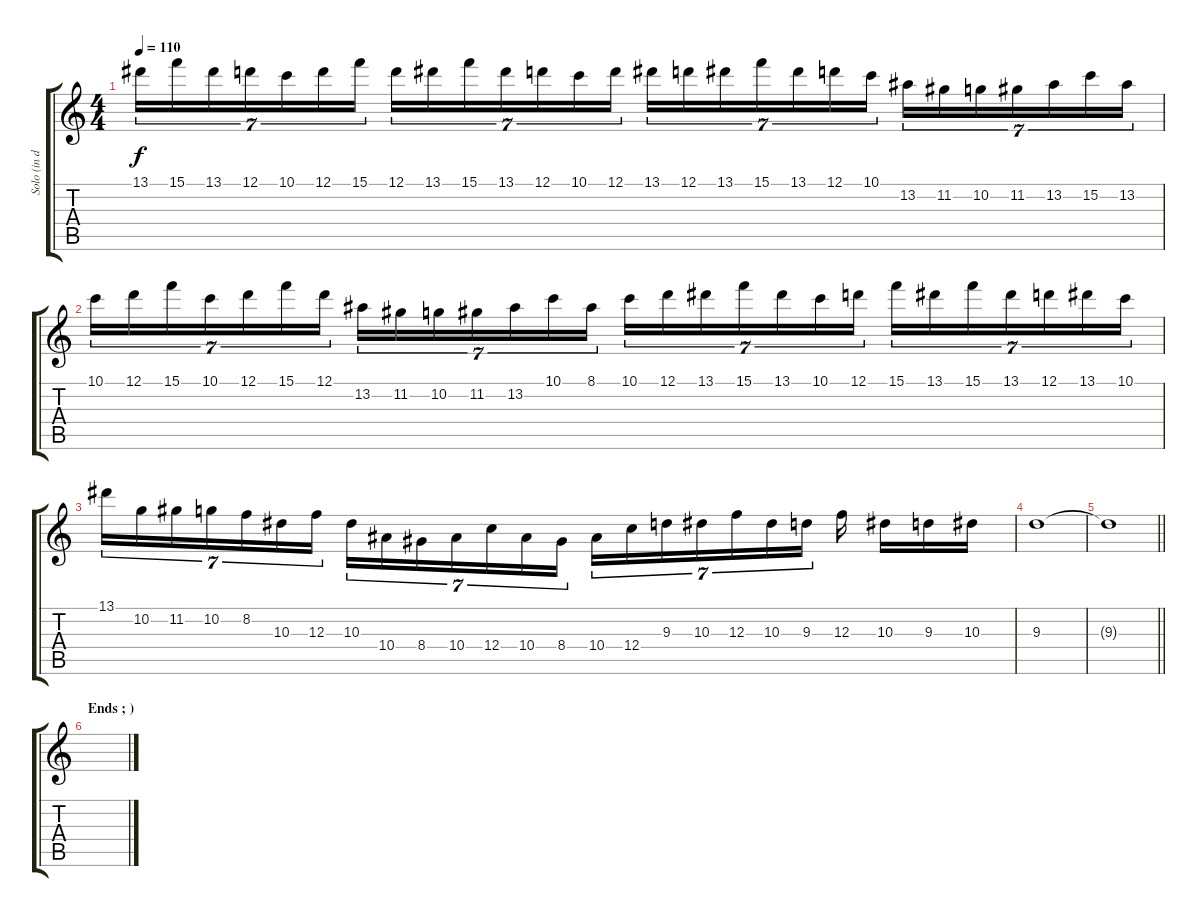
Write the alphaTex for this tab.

\track ("Solo (in drop C)" "Solo (in d") {instrument distortionguitar}
\staff {score tabs}
\tuning (D4 A3 F3 C3 G2 C2) {hide}
\ts (4 4)
\tempo 110
\clef g2
\ks c
13.1.16{tu (7 4) dy f} 15.1.16{tu (7 4)} 13.1.16{tu (7 4)} 12.1.16{tu (7 4)} 10.1.16{tu (7 4)} 12.1.16{tu (7 4)} 15.1.16{tu (7 4)} 12.1.16{tu (7 4)} 13.1.16{tu (7 4)} 15.1.16{tu (7 4)} 13.1.16{tu (7 4)} 12.1.16{tu (7 4)} 10.1.16{tu (7 4)} 12.1.16{tu (7 4)} 13.1.16{tu (7 4)} 12.1.16{tu (7 4)} 13.1.16{tu (7 4)} 15.1.16{tu (7 4)} 13.1.16{tu (7 4)} 12.1.16{tu (7 4)} 10.1.16{tu (7 4)} 13.2.16{tu (7 4)} 11.2.16{tu (7 4)} 10.2.16{tu (7 4)} 11.2.16{tu (7 4)} 13.2.16{tu (7 4)} 15.2.16{tu (7 4)} 13.2.16{tu (7 4)} |
10.1.16{tu (7 4)} 12.1.16{tu (7 4)} 15.1.16{tu (7 4)} 10.1.16{tu (7 4)} 12.1.16{tu (7 4)} 15.1.16{tu (7 4)} 12.1.16{tu (7 4)} 13.2.16{tu (7 4)} 11.2.16{tu (7 4)} 10.2.16{tu (7 4)} 11.2.16{tu (7 4)} 13.2.16{tu (7 4)} 10.1.16{tu (7 4)} 8.1.16{tu (7 4)} 10.1.16{tu (7 4)} 12.1.16{tu (7 4)} 13.1.16{tu (7 4)} 15.1.16{tu (7 4)} 13.1.16{tu (7 4)} 10.1.16{tu (7 4)} 12.1.16{tu (7 4)} 15.1.16{tu (7 4)} 13.1.16{tu (7 4)} 15.1.16{tu (7 4)} 13.1.16{tu (7 4)} 12.1.16{tu (7 4)} 13.1.16{tu (7 4)} 10.1.16{tu (7 4)} |
13.1.16{tu (7 4)} 10.2.16{tu (7 4)} 11.2.16{tu (7 4)} 10.2.16{tu (7 4)} 8.2.16{tu (7 4)} 10.3.16{tu (7 4)} 12.3.16{tu (7 4)} 10.3.16{tu (7 4)} 10.4.16{tu (7 4)} 8.4.16{tu (7 4)} 10.4.16{tu (7 4)} 12.4.16{tu (7 4)} 10.4.16{tu (7 4)} 8.4.16{tu (7 4)} 10.4.16{tu (7 4)} 12.4.16{tu (7 4)} 9.3.16{tu (7 4)} 10.3.16{tu (7 4)} 12.3.16{tu (7 4)} 10.3.16{tu (7 4)} 9.3.16{tu (7 4)} 12.3.16 10.3.16 9.3.16 10.3.16 |
9.3.1{volume 0} |
\barLineRight lightlight
9.3{t}.1 |
\section ("" "Ends ; )")
